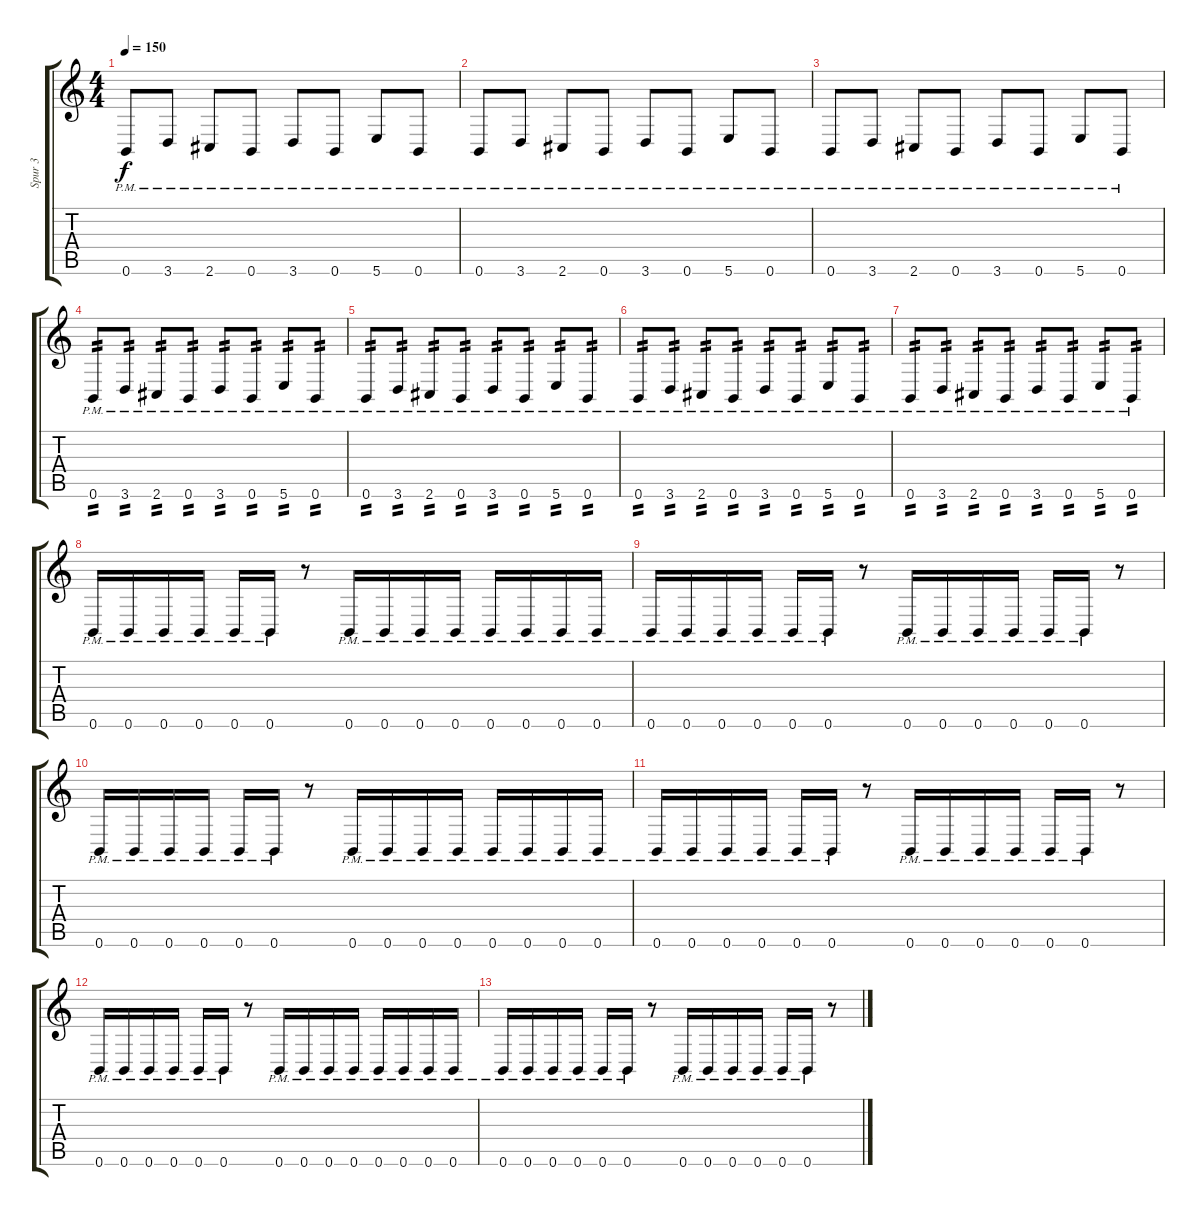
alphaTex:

\track ("Spur 3" "Spur 3") {instrument distortionguitar}
\staff {score tabs}
\tuning (Db4 Ab3 E3 B2 Gb2 B1) {hide}
\ts (4 4)
\tempo 150
\clef g2
\ks c
0.6{pm}.8{dy f} 3.6{pm}.8 2.6{pm}.8 0.6{pm}.8 3.6{pm}.8 0.6{pm}.8 5.6{pm}.8 0.6{pm}.8 |
0.6{pm}.8 3.6{pm}.8 2.6{pm}.8 0.6{pm}.8 3.6{pm}.8 0.6{pm}.8 5.6{pm}.8 0.6{pm}.8 |
0.6{pm}.8 3.6{pm}.8 2.6{pm}.8 0.6{pm}.8 3.6{pm}.8 0.6{pm}.8 5.6{pm}.8 0.6{pm}.8 |
0.6{pm}.8{tp 2} 3.6{pm}.8{tp 2} 2.6{pm}.8{tp 2} 0.6{pm}.8{tp 2} 3.6{pm}.8{tp 2} 0.6{pm}.8{tp 2} 5.6{pm}.8{tp 2} 0.6{pm}.8{tp 2} |
0.6{pm}.8{tp 2} 3.6{pm}.8{tp 2} 2.6{pm}.8{tp 2} 0.6{pm}.8{tp 2} 3.6{pm}.8{tp 2} 0.6{pm}.8{tp 2} 5.6{pm}.8{tp 2} 0.6{pm}.8{tp 2} |
0.6{pm}.8{tp 2} 3.6{pm}.8{tp 2} 2.6{pm}.8{tp 2} 0.6{pm}.8{tp 2} 3.6{pm}.8{tp 2} 0.6{pm}.8{tp 2} 5.6{pm}.8{tp 2} 0.6{pm}.8{tp 2} |
0.6{pm}.8{tp 2} 3.6{pm}.8{tp 2} 2.6{pm}.8{tp 2} 0.6{pm}.8{tp 2} 3.6{pm}.8{tp 2} 0.6{pm}.8{tp 2} 5.6{pm}.8{tp 2} 0.6{pm}.8{tp 2} |
0.6{pm}.16 0.6{pm}.16 0.6{pm}.16 0.6{pm}.16 0.6{pm}.16 0.6{pm}.16 r.8 0.6{pm}.16 0.6{pm}.16 0.6{pm}.16 0.6{pm}.16 0.6{pm}.16 0.6{pm}.16 0.6{pm}.16 0.6{pm}.16 |
0.6{pm}.16 0.6{pm}.16 0.6{pm}.16 0.6{pm}.16 0.6{pm}.16 0.6{pm}.16 r.8 0.6{pm}.16 0.6{pm}.16 0.6{pm}.16 0.6{pm}.16 0.6{pm}.16 0.6{pm}.16 r.8 |
0.6{pm}.16 0.6{pm}.16 0.6{pm}.16 0.6{pm}.16 0.6{pm}.16 0.6{pm}.16 r.8 0.6{pm}.16 0.6{pm}.16 0.6{pm}.16 0.6{pm}.16 0.6{pm}.16 0.6{pm}.16 0.6{pm}.16 0.6{pm}.16 |
0.6{pm}.16 0.6{pm}.16 0.6{pm}.16 0.6{pm}.16 0.6{pm}.16 0.6{pm}.16 r.8 0.6{pm}.16 0.6{pm}.16 0.6{pm}.16 0.6{pm}.16 0.6{pm}.16 0.6{pm}.16 r.8 |
0.6{pm}.16 0.6{pm}.16 0.6{pm}.16 0.6{pm}.16 0.6{pm}.16 0.6{pm}.16 r.8 0.6{pm}.16 0.6{pm}.16 0.6{pm}.16 0.6{pm}.16 0.6{pm}.16 0.6{pm}.16 0.6{pm}.16 0.6{pm}.16 |
0.6{pm}.16 0.6{pm}.16 0.6{pm}.16 0.6{pm}.16 0.6{pm}.16 0.6{pm}.16 r.8 0.6{pm}.16 0.6{pm}.16 0.6{pm}.16 0.6{pm}.16 0.6{pm}.16 0.6{pm}.16 r.8
